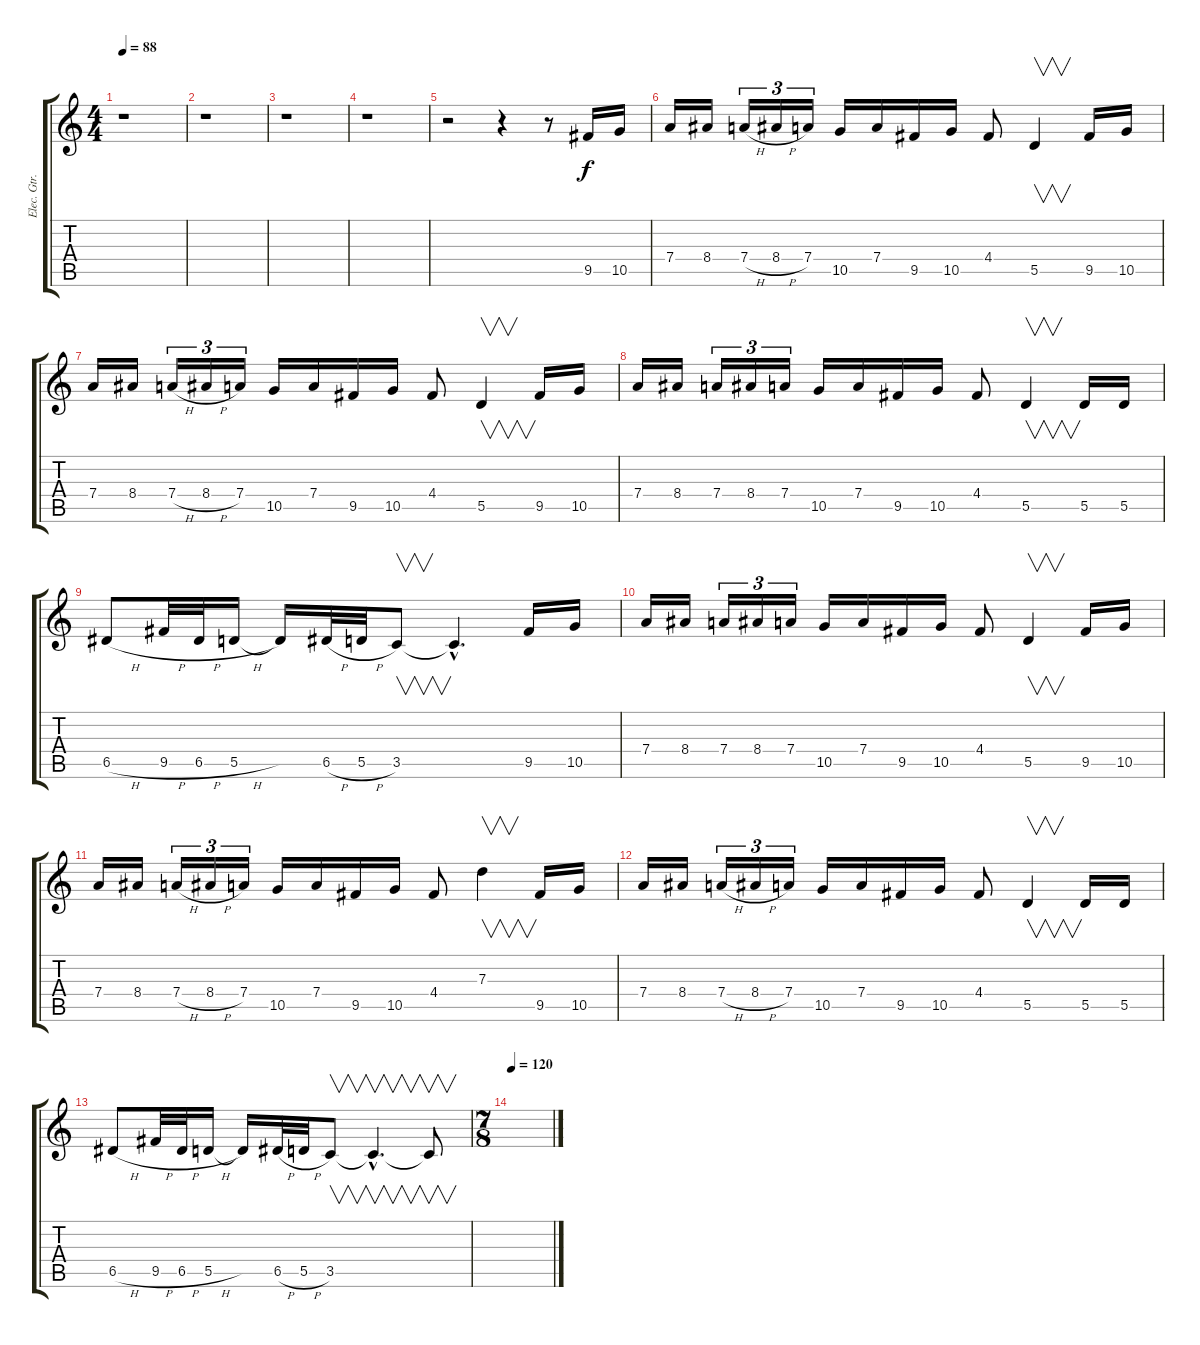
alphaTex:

\track ("Elec. Gtr. 3" "Elec. Gtr.") {instrument distortionguitar}
\staff {score tabs}
\tuning (E4 B3 G3 D3 A2 E2) {hide}
\ts (4 4)
\tempo 88
\clef g2
\ks c
r.1{dy f} |
r.1 |
r.1 |
r.1 |
r.2 r.4 r.8 9.5.16 10.5.16 |
7.4.16 8.4.16 7.4{h}.16{tu (3 2)} 8.4{h}.16{tu (3 2)} 7.4.16{tu (3 2)} 10.5.16 7.4.16 9.5.16 10.5.16 4.4.8 5.5.4{v} 9.5.16 10.5.16 |
7.4.16 8.4.16 7.4{h}.16{tu (3 2)} 8.4{h}.16{tu (3 2)} 7.4.16{tu (3 2)} 10.5.16 7.4.16 9.5.16 10.5.16 4.4.8 5.5.4{v} 9.5.16 10.5.16 |
7.4.16 8.4.16 7.4.16{tu (3 2)} 8.4.16{tu (3 2)} 7.4.16{tu (3 2)} 10.5.16 7.4.16 9.5.16 10.5.16 4.4.8 5.5.4{v} 5.5.16 5.5.16 |
6.5{h}.8 9.5{h}.32 6.5{h}.32 5.5{h}.16 5.5{t}.16 6.5{h}.32 5.5{h}.32 3.5.8{v} 3.5{hac t}.4{d} 9.5.16 10.5.16 |
7.4.16 8.4.16 7.4.16{tu (3 2)} 8.4.16{tu (3 2)} 7.4.16{tu (3 2)} 10.5.16 7.4.16 9.5.16 10.5.16 4.4.8 5.5.4{v} 9.5.16 10.5.16 |
7.4.16 8.4.16 7.4{h}.16{tu (3 2)} 8.4{h}.16{tu (3 2)} 7.4.16{tu (3 2)} 10.5.16 7.4.16 9.5.16 10.5.16 4.4.8 7.3.4{v} 9.5.16 10.5.16 |
7.4.16 8.4.16 7.4{h}.16{tu (3 2)} 8.4{h}.16{tu (3 2)} 7.4.16{tu (3 2)} 10.5.16 7.4.16 9.5.16 10.5.16 4.4.8 5.5.4{v} 5.5.16 5.5.16 |
6.5{h}.8 9.5{h}.32 6.5{h}.32 5.5{h}.16 5.5{t}.16 6.5{h}.32 5.5{h}.32 3.5.8{v} 3.5{hac t}.4{v d} 3.5{t}.8{v} |
\ts (7 8)
\tempo 120
